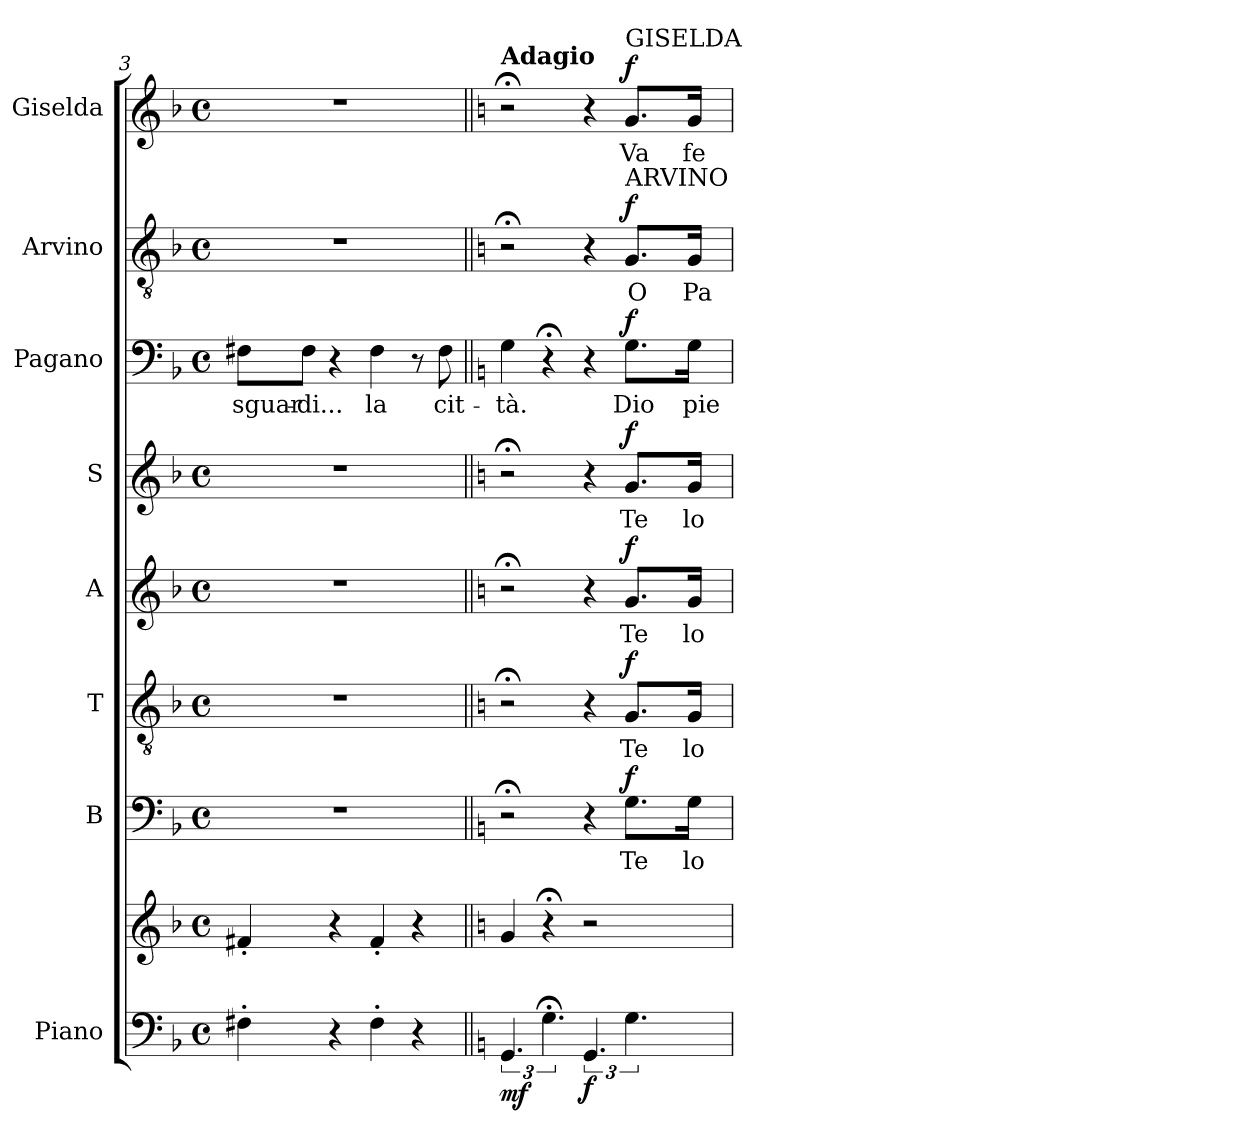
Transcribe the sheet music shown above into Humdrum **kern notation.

**kern	**kern	**dynam	**kern	**text	**dynam	**kern	**text	**dynam	**kern	**text	**dynam	**kern	**text	**dynam	**kern	**text	**dynam	**kern	**text	**dynam	**kern	**text	**dynam
*part8	*part8	*part8	*part7	*part7	*part7	*part6	*part6	*part6	*part5	*part5	*part5	*part4	*part4	*part4	*part3	*part3	*part3	*part2	*part2	*part2	*part1	*part1	*part1
*staff9	*staff8	*staff8/9	*staff7	*staff7	*staff7	*staff6	*staff6	*staff6	*staff5	*staff5	*staff5	*staff4	*staff4	*staff4	*staff3	*staff3	*staff3	*staff2	*staff2	*staff2	*staff1	*staff1	*staff1
*I"Piano	*	*	*I"B	*	*	*I"T	*	*	*I"A	*	*	*I"S	*	*	*I"Pagano	*	*	*I"Arvino	*	*	*I"Giselda	*	*
*I'Pno	*	*	*I'B	*	*	*I'T	*	*	*I'A	*	*	*I'S	*	*	*	*	*	*	*	*	*	*	*
*clefF4	*clefG2	*	*clefF4	*	*	*clefGv2	*	*	*clefG2	*	*	*clefG2	*	*	*clefF4	*	*	*clefGv2	*	*	*clefG2	*	*
*k[b-]	*k[b-]	*	*k[b-]	*	*	*k[b-]	*	*	*k[b-]	*	*	*k[b-]	*	*	*k[b-]	*	*	*k[b-]	*	*	*k[b-]	*	*
*M4/4	*M4/4	*	*M4/4	*	*	*M4/4	*	*	*M4/4	*	*	*M4/4	*	*	*M4/4	*	*	*M4/4	*	*	*M4/4	*	*
*met(c)	*met(c)	*	*met(c)	*	*	*met(c)	*	*	*met(c)	*	*	*met(c)	*	*	*met(c)	*	*	*met(c)	*	*	*met(c)	*	*
=3	=3	=3	=3	=3	=3	=3	=3	=3	=3	=3	=3	=3	=3	=3	=3	=3	=3	=3	=3	=3	=3	=3	=3
4F#X'\	4f#X'/	.	1r	.	.	1r	.	.	1r	.	.	1r	.	.	8F#X\L	sguar-	.	1r	.	.	1r	.	.
.	.	.	.	.	.	.	.	.	.	.	.	.	.	.	8F#\J	-di...	.	.	.	.	.	.	.
4r	4r	.	.	.	.	.	.	.	.	.	.	.	.	.	4r	.	.	.	.	.	.	.	.
4F#'\	4f#'/	.	.	.	.	.	.	.	.	.	.	.	.	.	4F#\	la	.	.	.	.	.	.	.
4r	4r	.	.	.	.	.	.	.	.	.	.	.	.	.	8r	.	.	.	.	.	.	.	.
.	.	.	.	.	.	.	.	.	.	.	.	.	.	.	8F#\	cit-	.	.	.	.	.	.	.
!!LO:PB:g=z
=4||	=4||	=4||	=4||	=4||	=4||	=4||	=4||	=4||	=4||	=4||	=4||	=4||	=4||	=4||	=4||	=4||	=4||	=4||	=4||	=4||	=4||	=4||	=4||
*k[]	*k[]	*	*k[]	*	*	*k[]	*	*	*k[]	*	*	*k[]	*	*	*k[]	*	*	*k[]	*	*	*k[]	*	*
!	!	!	!	!	!	!	!	!	!	!	!	!	!	!	!	!	!	!	!	!	!LO:TX:a:B:t=Adagio	!	!
!	!	!LO:DY:b=2	!	!	!	!	!	!	!	!	!	!	!	!	!	!	!	!	!	!	!	!	!
6.GG/	4g/	mf	2r;<	.	.	2r;<	.	.	2r;<	.	.	2r;<	.	.	4G\	-tà.	.	2r;<	.	.	2r;<	.	.
6.G;<\	4r;<	.	.	.	.	.	.	.	.	.	.	.	.	.	4r;<	.	.	.	.	.	.	.	.
!	!	!LO:DY:b=2	!	!	!	!	!	!	!	!	!	!	!	!	!	!	!	!	!	!	!	!	!
6.GG/	2r	f	4r	.	.	4r	.	.	4r	.	.	4r	.	.	4r	.	.	4r	.	.	4r	.	.
!	!	!	!	!	!	!	!	!	!	!	!	!	!	!	!	!	!	!	!	!	!LO:TX:a:t=GISELDA	!	!
!	!	!	!	!	!	!	!	!	!	!	!	!	!	!	!	!	!	!LO:TX:a:t=ARVINO	!	!	!	!	!
!	!	!	!	!	!LO:DY:a	!	!	!LO:DY:a	!	!	!LO:DY:a	!	!	!LO:DY:a	!	!	!LO:DY:a	!	!	!LO:DY:a	!	!	!LO:DY:a
6.G\	.	.	8.G\L	Te	f	8.G/L	Te	f	8.g/L	Te	f	8.g/L	Te	f	8.G\L	Dio	f	8.G/L	O	f	8.g/L	Va	f
.	.	.	16G\Jk	lo-	.	16G/Jk	lo-	.	16g/Jk	lo-	.	16g/Jk	lo-	.	16G\Jk	pie-	.	16G/Jk	Pa-	.	16g/Jk	fe-	.
=	=	=	=	=	=	=	=	=	=	=	=	=	=	=	=	=	=	=	=	=	=	=	=
*-	*-	*-	*-	*-	*-	*-	*-	*-	*-	*-	*-	*-	*-	*-	*-	*-	*-	*-	*-	*-	*-	*-	*-
